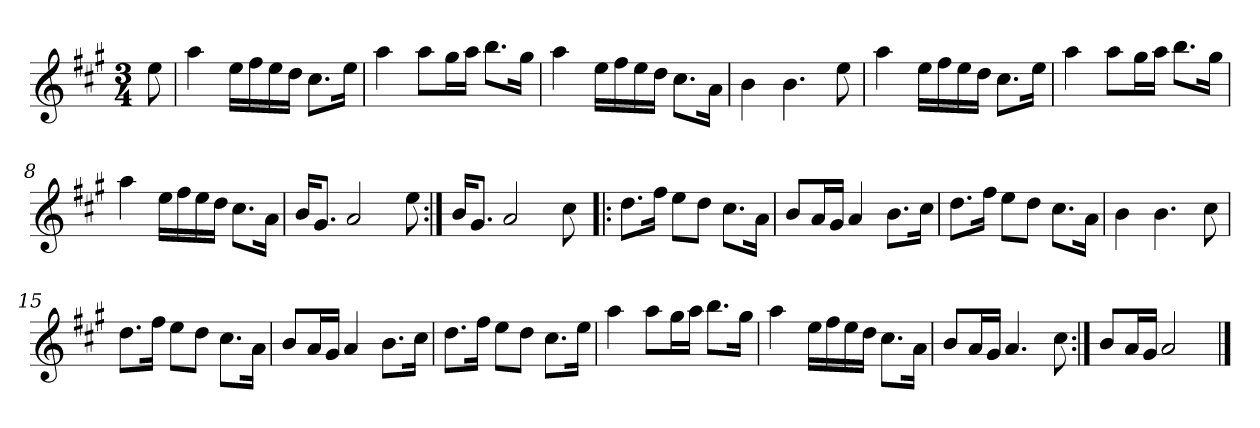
**kern
*part1
*staff1
*clefG2
*k[f#c#g#]
*A:
*M3/4
=1
8ee\
=2
4aa\
16ee\LL
16ff#\
16ee\
16dd\JJ
8.cc#\L
16ee\Jk
=3
4aa\
8aa\L
16gg#\L
16aa\JJ
8.bb\L
16gg#\Jk
=4
4aa\
16ee\LL
16ff#\
16ee\
16dd\JJ
8.cc#\L
16a\Jk
=5
4b\
4.b\
8ee\
=6
4aa\
16ee\LL
16ff#\
16ee\
16dd\JJ
8.cc#\L
16ee\Jk
=7
4aa\
8aa\L
16gg#\L
16aa\JJ
8.bb\L
16gg#\Jk
!!LO:LB:g=z
=8
4aa\
16ee\LL
16ff#\
16ee\
16dd\JJ
8.cc#\L
16a\Jk
=9
16b/KL
8.g#/J
2a/
8ee\
=10:|!
16b/KL
8.g#/J
2a/
8cc#\
=11!|:
8.dd\L
16ff#\Jk
8ee\L
8dd\J
8.cc#\L
16a\Jk
=12
8b/L
16a/L
16g#/JJ
4a/
8.b\L
16cc#\Jk
=13
8.dd\L
16ff#\Jk
8ee\L
8dd\J
8.cc#\L
16a\Jk
=14
4b\
4.b\
8cc#\
!!LO:LB:g=z
=15
8.dd\L
16ff#\Jk
8ee\L
8dd\J
8.cc#\L
16a\Jk
=16
8b/L
16a/L
16g#/JJ
4a/
8.b\L
16cc#\Jk
=17
8.dd\L
16ff#\Jk
8ee\L
8dd\J
8.cc#\L
16ee\Jk
=18
4aa\
8aa\L
16gg#\L
16aa\JJ
8.bb\L
16gg#\Jk
=19
4aa\
16ee\LL
16ff#\
16ee\
16dd\JJ
8.cc#\L
16a\Jk
=20
8b/L
16a/L
16g#/JJ
4.a/
8cc#\
!!LO:LB:g=z
=21:|!
8b/L
16a/L
16g#/JJ
2a/
==
*-
